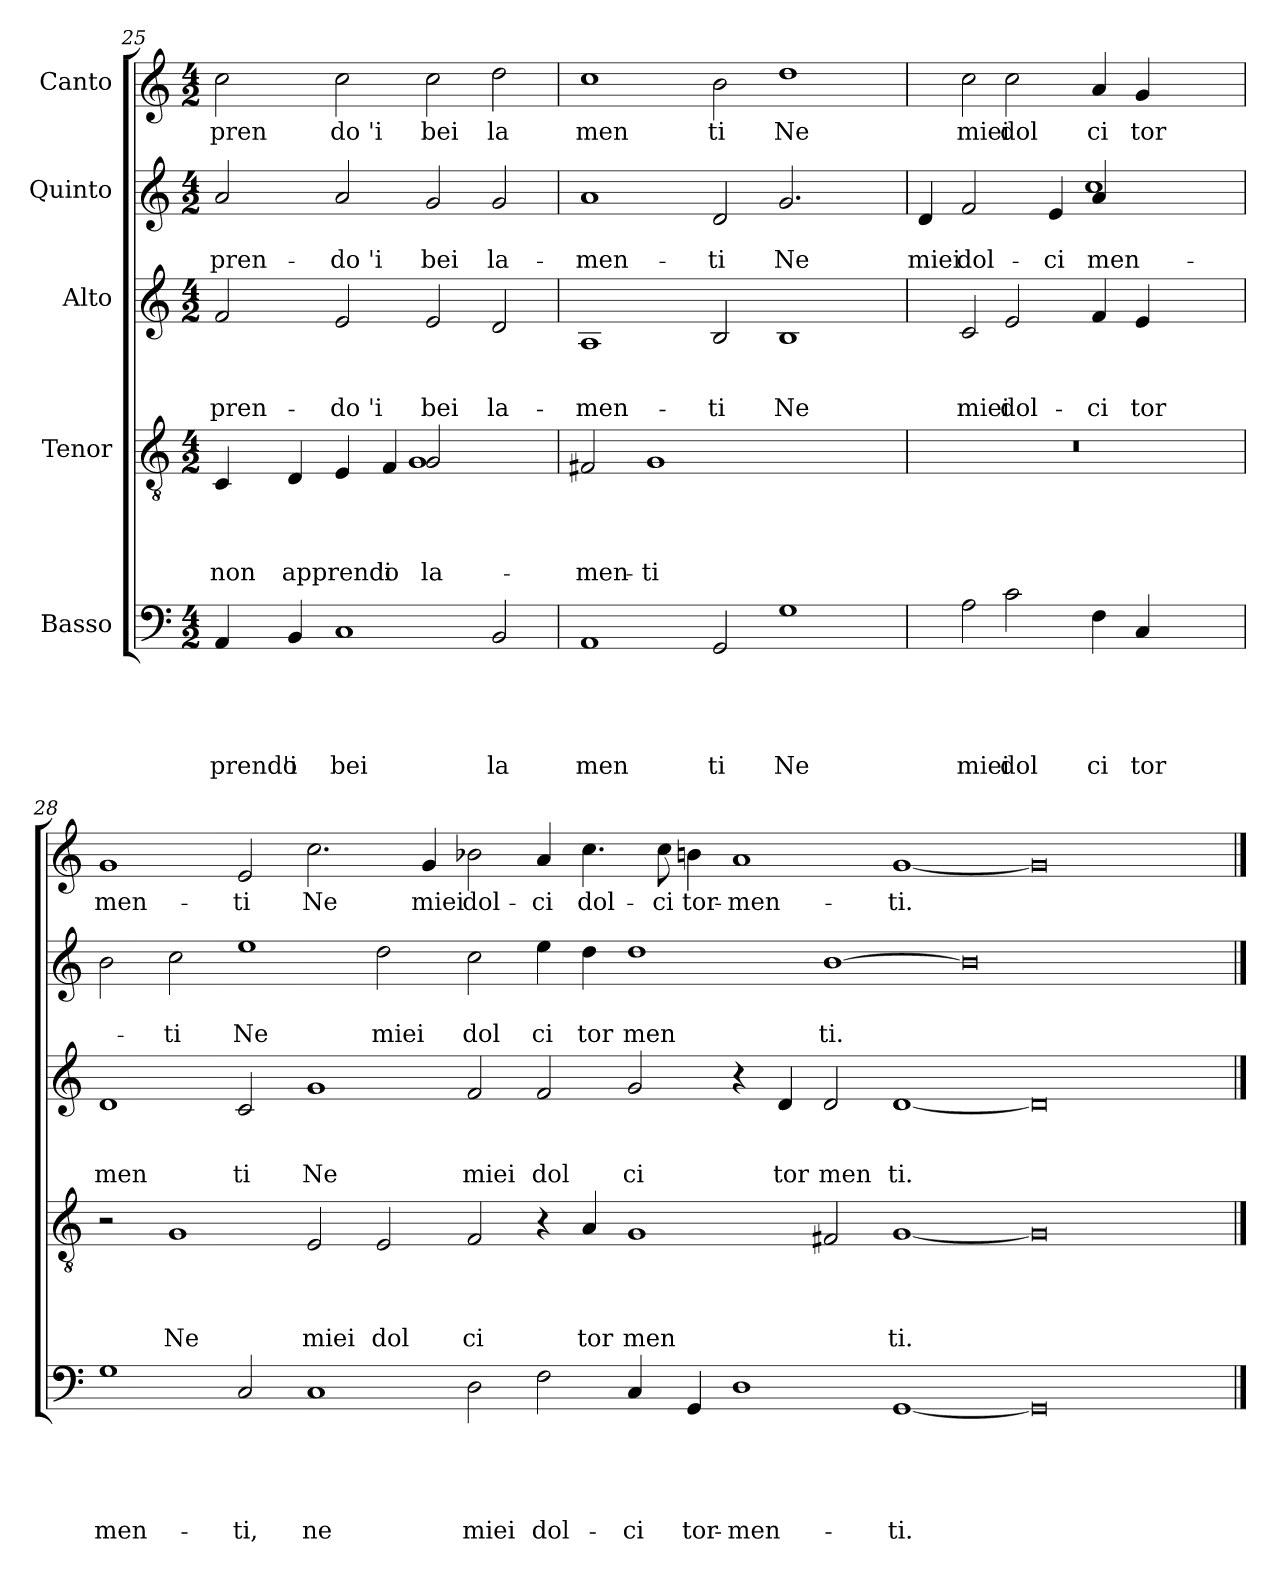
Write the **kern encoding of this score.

**kern	**text	**text	**text	**text	**text	**kern	**text	**text	**text	**text	**kern	**text	**text	**text	**kern	**text	**text	**kern	**text
*part5	*part5	*part5	*part5	*part5	*part5	*part4	*part4	*part4	*part4	*part4	*part3	*part3	*part3	*part3	*part2	*part2	*part2	*part1	*part1
*staff5	*staff5	*staff5	*staff5	*staff5	*staff5	*staff4	*staff4	*staff4	*staff4	*staff4	*staff3	*staff3	*staff3	*staff3	*staff2	*staff2	*staff2	*staff1	*staff1
*I"Basso	*	*	*	*	*	*I"Tenor	*	*	*	*	*I"Alto	*	*	*	*I"Quinto	*	*	*I"Canto	*
*clefF4	*	*	*	*	*	*clefGv2	*	*	*	*	*clefG2	*	*	*	*clefG2	*	*	*clefG2	*
*k[]	*	*	*	*	*	*k[]	*	*	*	*	*k[]	*	*	*	*k[]	*	*	*k[]	*
*C:	*	*	*	*	*	*C:	*	*	*	*	*C:	*	*	*	*C:	*	*	*C:	*
*M4/2	*	*	*	*	*	*M4/2	*	*	*	*	*M4/2	*	*	*	*M4/2	*	*	*M4/2	*
=25	=25	=25	=25	=25	=25	=25	=25	=25	=25	=25	=25	=25	=25	=25	=25	=25	=25	=25	=25
!	!	!	!	!	!LO:LY:b	!	!	!	!	!LO:LY:b	!	!	!	!LO:LY:b	!	!	!LO:LY:b	!	!LO:LY:b
*	*	*	*	*	*	*^	*	*	*	*	*	*	*	*	*	*	*	*	*
4AA/	.	.	.	.	prendo	4C/	1ryy	.	.	.	non	2f/	.	.	-pren-	2a/	.	-pren-	2cc\	pren
!	!	!	!	!	!LO:LY:b	!	!	!	!	!	!LO:LY:b	!	!	!	!	!	!	!	!	!
4BB/	.	.	.	.	'i	4D/	.	.	.	.	apprendo	.	.	.	.	.	.	.	.	.
!	!	!	!	!	!LO:LY:b	!	!	!	!	!	!	!	!	!	!LO:LY:b:rj	!	!	!LO:LY:b:rj	!	!LO:LY:b:rj
1C	.	.	.	.	bei	4E/	.	.	.	.	.	2e/	.	.	-do 'i	2a/	.	-do 'i	2cc\	do 'i
!	!	!	!	!	!	!	!	!	!	!	!LO:LY:b	!	!	!	!	!	!	!	!	!
.	.	.	.	.	.	4F/	.	.	.	.	'i	.	.	.	.	.	.	.	.	.
!	!	!	!	!	!	!	!	!	!	!	!LO:LY:b	!	!	!	!	!	!	!	!	!
!	!	!	!	!	!	!	!	!	!	!	!LO:LY:b	!	!	!	!LO:LY:b	!	!	!LO:LY:b	!	!LO:LY:b
.	.	.	.	.	.	2G/	1G	.	.	.	la-	2e/	.	.	bei	2g/	.	bei	2cc\	bei
!	!	!	!	!	!LO:LY:b	!	!	!	!	!	!	!	!	!	!LO:LY:b	!	!	!LO:LY:b	!	!LO:LY:b
2BB/	.	.	.	.	la	2ryy	.	.	.	.	.	2d/	.	.	la-	2g/	.	la-	2dd\	la
*	*	*	*	*	*	*v	*v	*	*	*	*	*	*	*	*	*	*	*	*	*
=26	=26	=26	=26	=26	=26	=26	=26	=26	=26	=26	=26	=26	=26	=26	=26	=26	=26	=26	=26
!	!	!	!	!	!LO:LY:b	!	!	!	!	!LO:LY:b	!	!	!	!LO:LY:b	!	!	!LO:LY:b	!	!LO:LY:b
1AA	.	.	.	.	men	2F#X/	.	.	.	-men-	1A	.	.	-men-	1a	.	-men-	1cc	men
!	!	!	!	!	!	!	!	!	!	!LO:LY:b	!	!	!	!	!	!	!	!	!
.	.	.	.	.	.	1G	.	.	.	-ti	.	.	.	.	.	.	.	.	.
!	!	!	!	!	!LO:LY:b	!	!	!	!	!	!	!	!	!LO:LY:b	!	!	!LO:LY:b	!	!LO:LY:b
2GG/	.	.	.	.	ti	.	.	.	.	.	2B/	.	.	-ti	2d/	.	-ti	2b\	ti
!	!	!	!	!	!LO:LY:b	!	!	!	!	!	!	!	!	!LO:LY:b	!	!	!LO:LY:b	!	!LO:LY:b
1G	.	.	.	.	Ne	1ryy	.	.	.	.	1B	.	.	Ne	2.g/	.	Ne	1dd	Ne
.	.	.	.	.	.	.	.	.	.	.	.	.	.	.	4ryy	.	.	.	.
=27	=27	=27	=27	=27	=27	=27	=27	=27	=27	=27	=27	=27	=27	=27	=27	=27	=27	=27	=27
*^	*	*	*	*	*	*	*	*	*	*	*^	*	*	*	*	*	*	*	*
!	!	!	!	!	!	!	!	!	!	!	!	!	!	!	!	!	!	!	!LO:LY:b	!	!
*	*	*	*	*	*	*	*	*	*	*	*	*	*	*	*	*	*^	*	*	*^	*
4ryy	2ryy	.	.	.	.	.	0r	.	.	.	.	4ryy	2ryy	.	.	.	4d/	1ryy	.	miei	4ryy	2ryy	.
!	!	!	!	!	!	!LO:LY:b	!	!	!	!	!	!	!	!	!	!LO:LY:b	!	!	!	!LO:LY:b	!	!	!LO:LY:b
2A\	.	.	.	.	.	miei	.	.	.	.	.	2c/	.	.	.	miei	2f/	.	.	dol-	2cc\	.	miei
!	!	!	!	!	!	!LO:LY:b	!	!	!	!	!	!	!	!	!	!LO:LY:b	!	!	!	!	!	!	!LO:LY:b
.	2c\	.	.	.	.	dol	.	.	.	.	.	.	2e/	.	.	dol-	.	.	.	.	.	2cc\	dol
!	!	!	!	!	!	!	!	!	!	!	!	!	!	!	!	!	!	!	!	!LO:LY:b	!	!	!
2ryy	.	.	.	.	.	.	.	.	.	.	.	2ryy	.	.	.	.	4e/	.	.	-ci	2ryy	.	.
!	!	!	!	!	!	!LO:LY:b	!	!	!	!	!	!	!	!	!	!LO:LY:b	!	!	!	!LO:LY:b	!	!	!
!	!	!	!	!	!	!	!	!	!	!	!	!	!	!	!	!	!	!	!	!LO:LY:b	!	!	!LO:LY:b
.	4F\	.	.	.	.	ci	.	.	.	.	.	.	4f/	.	.	-ci	4a/	1cc	.	-men-	.	4a/	ci
!	!	!	!	!	!	!LO:LY:b	!	!	!	!	!	!	!	!	!	!LO:LY:b	!	!	!	!	!	!	!LO:LY:b
2.ryy	4C/	.	.	.	.	tor	.	.	.	.	.	2.ryy	4e/	.	.	tor-	2.ryy	.	.	.	2.ryy	4g/	tor
.	2ryy	.	.	.	.	.	.	.	.	.	.	.	2ryy	.	.	.	.	.	.	.	.	2ryy	.
*	*	*	*	*	*	*	*	*	*	*	*	*	*	*	*	*	*v	*v	*	*	*	*	*
!!LO:PB:g=z
=28	=28	=28	=28	=28	=28	=28	=28	=28	=28	=28	=28	=28	=28	=28	=28	=28	=28	=28	=28	=28	=28	=28
!	!	!	!	!	!	!LO:LY:b	!	!	!	!	!	!	!	!	!	!LO:LY:b	!	!	!	!	!	!LO:LY:b
*v	*v	*	*	*	*	*	*	*	*	*	*	*v	*v	*	*	*	*	*	*	*v	*v	*
1G	.	.	.	.	men-	2r	.	.	.	.	1d	.	.	-men	2b\	.	.	1g	men-
!	!	!	!	!	!	!	!	!	!	!LO:LY:b	!	!	!	!	!	!	!LO:LY:b	!	!
.	.	.	.	.	.	1G	.	.	.	Ne	.	.	.	.	2cc\	.	-ti	.	.
!	!	!	!	!	!LO:LY:b	!	!	!	!	!	!	!	!	!LO:LY:b	!	!	!LO:LY:b	!	!LO:LY:b
2C/	.	.	.	.	-ti,	.	.	.	.	.	2c/	.	.	ti	1ee	.	Ne	2e/	-ti
!	!	!	!	!	!LO:LY:b	!	!	!	!	!LO:LY:b	!	!	!	!LO:LY:b	!	!	!	!	!LO:LY:b
1C	.	.	.	.	ne	2E/	.	.	.	miei	1g	.	.	Ne	.	.	.	2.cc\	Ne
!	!	!	!	!	!	!	!	!	!	!LO:LY:b	!	!	!	!	!	!	!LO:LY:b	!	!
.	.	.	.	.	.	2E/	.	.	.	dol	.	.	.	.	2dd\	.	miei	.	.
!	!	!	!	!	!	!	!	!	!	!	!	!	!	!	!	!	!	!	!LO:LY:b
.	.	.	.	.	.	.	.	.	.	.	.	.	.	.	.	.	.	4g/	miei
!	!	!	!	!	!LO:LY:b	!	!	!	!	!LO:LY:b	!	!	!	!LO:LY:b	!	!	!LO:LY:b	!	!LO:LY:b
2D\	.	.	.	.	miei	2F/	.	.	.	ci	2f/	.	.	miei	2cc\	.	dol	2b-X\	dol-
!	!	!	!	!	!LO:LY:b	!	!	!	!	!	!	!	!	!LO:LY:b	!	!	!LO:LY:b	!	!LO:LY:b
2F\	.	.	.	.	dol-	4r	.	.	.	.	2f/	.	.	dol	4ee\	.	ci	4a/	-ci
!	!	!	!	!	!	!	!	!	!	!LO:LY:b	!	!	!	!	!	!	!LO:LY:b	!	!LO:LY:b
.	.	.	.	.	.	4A/	.	.	.	tor	.	.	.	.	4dd\	.	tor	4.cc\	dol-
!	!	!	!	!	!LO:LY:b	!	!	!	!	!LO:LY:b	!	!	!	!LO:LY:b	!	!	!LO:LY:b	!	!
4C/	.	.	.	.	-ci	1G	.	.	.	men	2g/	.	.	ci	1dd	.	men	.	.
!	!	!	!	!	!	!	!	!	!	!	!	!	!	!	!	!	!	!	!LO:LY:b
.	.	.	.	.	.	.	.	.	.	.	.	.	.	.	.	.	.	8cc\	-ci
!	!	!	!	!	!LO:LY:b	!	!	!	!	!	!	!	!	!	!	!	!	!	!LO:LY:b
4GG/	.	.	.	.	tor-	.	.	.	.	.	.	.	.	.	.	.	.	4bn\	tor-
!	!	!	!	!	!LO:LY:b	!	!	!	!	!	!	!	!	!	!	!	!	!	!LO:LY:b
1D	.	.	.	.	-men-	.	.	.	.	.	4r	.	.	.	.	.	.	1a	-men-
!	!	!	!	!	!	!	!	!	!	!	!	!	!	!LO:LY:b	!	!	!	!	!
.	.	.	.	.	.	.	.	.	.	.	4d/	.	.	tor	.	.	.	.	.
!	!	!	!	!	!	!	!	!	!	!	!	!	!	!LO:LY:b	!	!	!LO:LY:b	!	!
.	.	.	.	.	.	2F#X/	.	.	.	.	2d/	.	.	men	[>1b	.	ti.	.	.
!	!	!	!	!	!LO:LY:b	!	!	!	!	!LO:LY:b	!	!	!	!LO:LY:b	!	!	!	!	!LO:LY:b
[<1GG	.	.	.	.	-ti.	[<1G	.	.	.	ti.	[<1d	.	.	ti.	.	.	.	[<1g	-ti.
.	.	.	.	.	.	.	.	.	.	.	.	.	.	.	0b]	.	.	.	.
0GG]	.	.	.	.	.	0G]	.	.	.	.	0d]	.	.	.	.	.	.	0g]	.
.	.	.	.	.	.	.	.	.	.	.	.	.	.	.	2ryy	.	.	.	.
==	==	==	==	==	==	==	==	==	==	==	==	==	==	==	==	==	==	==	==
*-	*-	*-	*-	*-	*-	*-	*-	*-	*-	*-	*-	*-	*-	*-	*-	*-	*-	*-	*-
